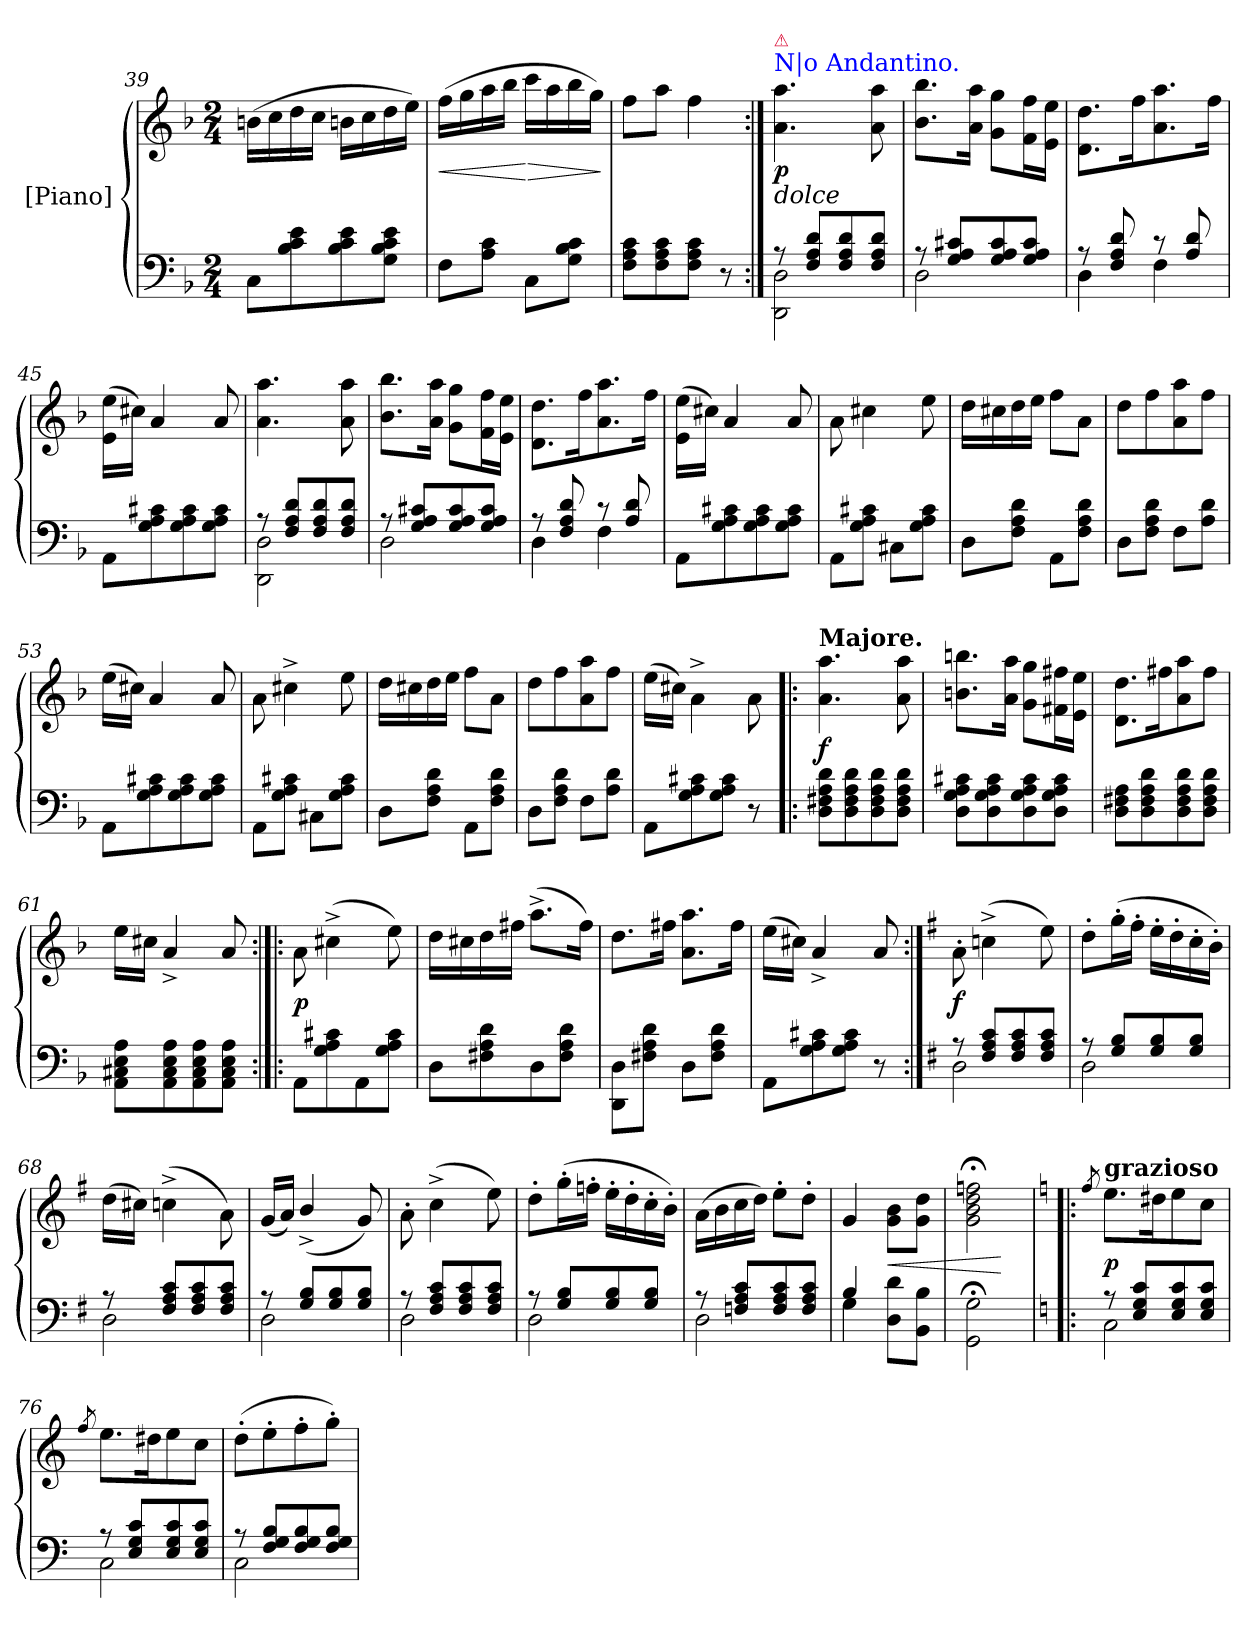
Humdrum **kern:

**kern	**kern	**dynam
*part2	*part1	*part1
*staff2	*staff1	*staff1
*I"[Piano]	*I"[Piano]	*
*clefF4	*clefG2	*
*k[b-]	*k[b-]	*
*M2/4	*M2/4	*
=39	=39	=39
8C\L	(16bn\LL	.
.	16cc\	.
8B-\ 8c\ 8e\	16dd\	.
.	16cc\JJ	.
8B-\ 8c\ 8e\	16bn\LL	.
.	16cc\	.
8G\ 8B-\ 8c\ 8e\J	16dd\	.
.	16ee\JJ)	.
=40	=40	=40
!	!	!LO:HP:b
8F\L	(16ff\LL	<
.	16gg\	.
8A\ 8c\J	16aa\	.
.	16bb-\JJ	.
!	!	!LO:HP:n=1:b
8C\L	16ccc\LL	[ >
.	16aa\	.
8G\ 8B-\ 8c\J	16bb-\	.
.	16gg\JJ)	.
.	.	]
=41	=41	=41
8F\ 8A\ 8c\L	8ff\L	.
8F\ 8A\ 8c\	8aa\J	.
8F\ 8A\ 8c\J	4ff\	.
8r	.	.
=42:|!	=42:|!	=42:|!
*^	*	*
!	!	!LO:TX:b:i:t=dolce	!
!	!	!LO:TX:a:color=blue:t=N|o Andantino.	!
!	!	!LO:TX:a:color=crimson:t=⚠	!
8r	2DD\ 2D\	4.a\ 4.aa\	p
8F/ 8A/ 8d/L	.	.	.
8F/ 8A/ 8d/	.	.	.
8F/ 8A/ 8d/J	.	8a\ 8aa\	.
=43	=43	=43	=43
8r	2D\	8.b-\ 8.bb-\L	.
8G/ 8A/ 8c#X/L	.	.	.
.	.	16a\ 16aa\Jk	.
8G/ 8A/ 8c#/	.	8g\ 8gg\L	.
8G/ 8A/ 8c#/J	.	16f\ 16ff\L	.
.	.	16e\ 16ee\JJ	.
=44	=44	=44	=44
8r	4D\	8.d\ 8.dd\L	.
8F/ 8A/ 8d/	.	.	.
.	.	16ff\K	.
8r	4F\	8.a\ 8.aa\	.
8A/ 8d/	.	.	.
.	.	16ff\Jk	.
*v	*v	*	*
=45	=45	=45
8AA\L	(16e\ 16ee\LL	.
.	16cc#X\JJ)	.
8G\ 8A\ 8c#X\	4a/	.
8G\ 8A\ 8c#\	.	.
8G\ 8A\ 8c#\J	8a/	.
=46	=46	=46
*^	*	*
8r	2DD\ 2D\	4.a\ 4.aa\	.
8F/ 8A/ 8d/L	.	.	.
8F/ 8A/ 8d/	.	.	.
8F/ 8A/ 8d/J	.	8a\ 8aa\	.
=47	=47	=47	=47
8r	2D\	8.b-\ 8.bb-\L	.
8G/ 8A/ 8c#X/L	.	.	.
.	.	16a\ 16aa\Jk	.
8G/ 8A/ 8c#/	.	8g\ 8gg\L	.
8G/ 8A/ 8c#/J	.	16f\ 16ff\L	.
.	.	16e\ 16ee\JJ	.
=48	=48	=48	=48
8r	4D\	8.d\ 8.dd\L	.
8F/ 8A/ 8d/	.	.	.
.	.	16ff\K	.
8r	4F\	8.a\ 8.aa\	.
8A/ 8d/	.	.	.
.	.	16ff\Jk	.
*v	*v	*	*
=49	=49	=49
8AA\L	(16e\ 16ee\LL	.
.	16cc#X\JJ)	.
8G\ 8A\ 8c#X\	4a/	.
8G\ 8A\ 8c#\	.	.
8G\ 8A\ 8c#\J	8a/	.
=50	=50	=50
8AA\L	8a\	.
8G\ 8A\ 8c#X\J	4cc#X\	.
8C#X\L	.	.
8G\ 8A\ 8c#\J	8ee\	.
=51	=51	=51
8D\L	16dd\LL	.
.	16cc#X\	.
8F\ 8A\ 8d\J	16dd\	.
.	16ee\JJ	.
8AA\L	8ff\L	.
8F\ 8A\ 8d\J	8a\J	.
=52	=52	=52
8D\L	8dd\L	.
8F\ 8A\ 8d\J	8ff\	.
8F\L	8a\ 8aa\	.
8A\ 8d\J	8ff\J	.
=53	=53	=53
8AA\L	(16ee\LL	.
.	16cc#X\JJ)	.
8G\ 8A\ 8c#X\	4a/	.
8G\ 8A\ 8c#\	.	.
8G\ 8A\ 8c#\J	8a/	.
=54	=54	=54
8AA\L	8a\	.
8G\ 8A\ 8c#X\J	4cc#X^\	.
8C#X\L	.	.
8G\ 8A\ 8c#\J	8ee\	.
=55	=55	=55
8D\L	16dd\LL	.
.	16cc#X\	.
8F\ 8A\ 8d\J	16dd\	.
.	16ee\JJ	.
8AA\L	8ff\L	.
8F\ 8A\ 8d\J	8a\J	.
=56	=56	=56
8D\L	8dd\L	.
8F\ 8A\ 8d\J	8ff\	.
8F\L	8a\ 8aa\	.
8A\ 8d\J	8ff\J	.
=57	=57	=57
8AA\L	(16ee\LL	.
.	16cc#X\JJ)	.
8G\ 8A\ 8c#X\	4a^\	.
8G\ 8A\ 8c#\J	.	.
8r	8a\	.
=58!|:	=58!|:	=58!|:
!	!LO:TX:a:B:t=Majore.	!
8D\ 8F#X\ 8A\ 8d\L	4.a\ 4.aa\	f
8D\ 8F#\ 8A\ 8d\	.	.
8D\ 8F#\ 8A\ 8d\	.	.
8D\ 8F#\ 8A\ 8d\J	8a\ 8aa\	.
=59	=59	=59
8D\ 8G\ 8A\ 8c#X\L	8.bn\ 8.bbn\L	.
8D\ 8G\ 8A\ 8c#\	.	.
.	16a\ 16aa\Jk	.
8D\ 8G\ 8A\ 8c#\	8g\ 8gg\L	.
8D\ 8G\ 8A\ 8c#\J	16f#X\ 16ff#X\L	.
.	16e\ 16ee\JJ	.
=60	=60	=60
8D\ 8F#X\ 8A\L	8.d\ 8.dd\L	.
8D\ 8F#\ 8A\ 8d\	.	.
.	16ff#X\K	.
8D\ 8F#\ 8A\ 8d\	8a\ 8aa\	.
8D\ 8F#\ 8A\ 8d\J	8ff#\J	.
=61	=61	=61
8AA\ 8C#X\ 8E\ 8A\L	16ee\LL	.
.	16cc#X\JJ	.
8AA\ 8C#\ 8E\ 8A\	4a^/	.
8AA\ 8C#\ 8E\ 8A\	.	.
8AA\ 8C#\ 8E\ 8A\J	8a/	.
=62:|!|:	=62:|!|:	=62:|!|:
8AA\L	8a\	p
8G\ 8A\ 8c#X\	(4cc#X^\	.
8AA\	.	.
8G\ 8A\ 8c#\J	8ee\)	.
=63	=63	=63
8D\L	16dd\LL	.
.	16cc#X\	.
8F#X\ 8A\ 8d\	16dd\	.
.	16ff#X\JJ	.
8D\	(8.aa^\L	.
8F#\ 8A\ 8d\J	.	.
.	16ff#\Jk)	.
=64	=64	=64
8DD\ 8D\L	8.dd\L	.
8F#X\ 8A\ 8d\J	.	.
.	16ff#X\Jk	.
8D\L	8.a\ 8.aa\L	.
8F#\ 8A\ 8d\J	.	.
.	16ff#\Jk	.
=65	=65	=65
8AA\L	(16ee\LL	.
.	16cc#X\JJ)	.
8G\ 8A\ 8c#X\	4a^/	.
8G\ 8A\ 8c#\J	.	.
8r	8a/	.
=66:|!	=66:|!	=66:|!
*k[f#]	*k[f#]	*
*^	*	*
8r	2D\	8a'\	f
8F#/ 8A/ 8c/L	.	(4ccn^\	.
8F#/ 8A/ 8c/	.	.	.
8F#/ 8A/ 8c/J	.	8ee\)	.
=67	=67	=67	=67
8r	2D\	8dd'\L	.
8G/ 8B/L	.	(16gg'\L	.
.	.	16ff#'\JJ	.
8G/ 8B/	.	16ee'\LL	.
.	.	16dd'\	.
8G/ 8B/J	.	16cc'\	.
.	.	16b'\JJ)	.
=68	=68	=68	=68
8r	2D\	(16dd\LL	.
.	.	16cc#X\JJ)	.
8F#/ 8A/ 8c/L	.	(4ccn^\	.
8F#/ 8A/ 8c/	.	.	.
8F#/ 8A/ 8c/J	.	8a\)	.
=69	=69	=69	=69
8r	2D\	(16g/LL	.
.	.	16a/JJ)	.
8G/ 8B/L	.	(>4b^/	.
8G/ 8B/	.	.	.
8G/ 8B/J	.	8g/)	.
=70	=70	=70	=70
8r	2D\	8a'\	.
8F#/ 8A/ 8c/L	.	(4cc^\	.
8F#/ 8A/ 8c/	.	.	.
8F#/ 8A/ 8c/J	.	8ee\)	.
=71	=71	=71	=71
8r	2D\	8dd'\L	.
8G/ 8B/L	.	(16gg'\L	.
.	.	16ffn'\JJ	.
8G/ 8B/	.	16ee'\LL	.
.	.	16dd'\	.
8G/ 8B/J	.	16cc'\	.
.	.	16b'\JJ)	.
=72	=72	=72	=72
8r	2D\	(16a\LL	.
.	.	16b\	.
8Fn/ 8A/ 8c/L	.	16cc\	.
.	.	16dd\JJ)	.
8F/ 8A/ 8c/	.	8ee'\L	.
8F/ 8A/ 8c/J	.	8dd'\J	.
=73	=73	=73	=73
4B/	4G\	4g/	.
!	!	!	!LO:HP:b
8D\ 8d\L	4ryy	8g\ 8b\L	<
8BB\ 8B\J	.	8g\ 8dd\J	.
*v	*v	*	*
=74	=74	=74
2GG;<\ 2G;<\	2g;<\ 2b;<\ 2dd;<\ 2ffn;<\	.
.	.	[
=75!|:	=75!|:	=75!|:
*k[]	*k[]	*
.	8qff/	.
*^	*	*
!	!	!LO:TX:a:B:t=grazioso	!
8r	2C\	8.ee\L	p
8E/ 8G/ 8c/L	.	.	.
.	.	16dd#X\K	.
8E/ 8G/ 8c/	.	8ee\	.
8E/ 8G/ 8c/J	.	8cc\J	.
=76	=76	=76	=76
.	.	8qff/	.
8r	2C\	8.ee\L	.
8E/ 8G/ 8c/L	.	.	.
.	.	16dd#X\K	.
8E/ 8G/ 8c/	.	8ee\	.
8E/ 8G/ 8c/J	.	8cc\J	.
=77	=77	=77	=77
8r	2C\	(8dd'\L	.
8F/ 8G/ 8B/L	.	8ee'\	.
8F/ 8G/ 8B/	.	8ff'\	.
8F/ 8G/ 8B/J	.	8gg'\J)	.
*v	*v	*	*
=	=	=
*-	*-	*-
